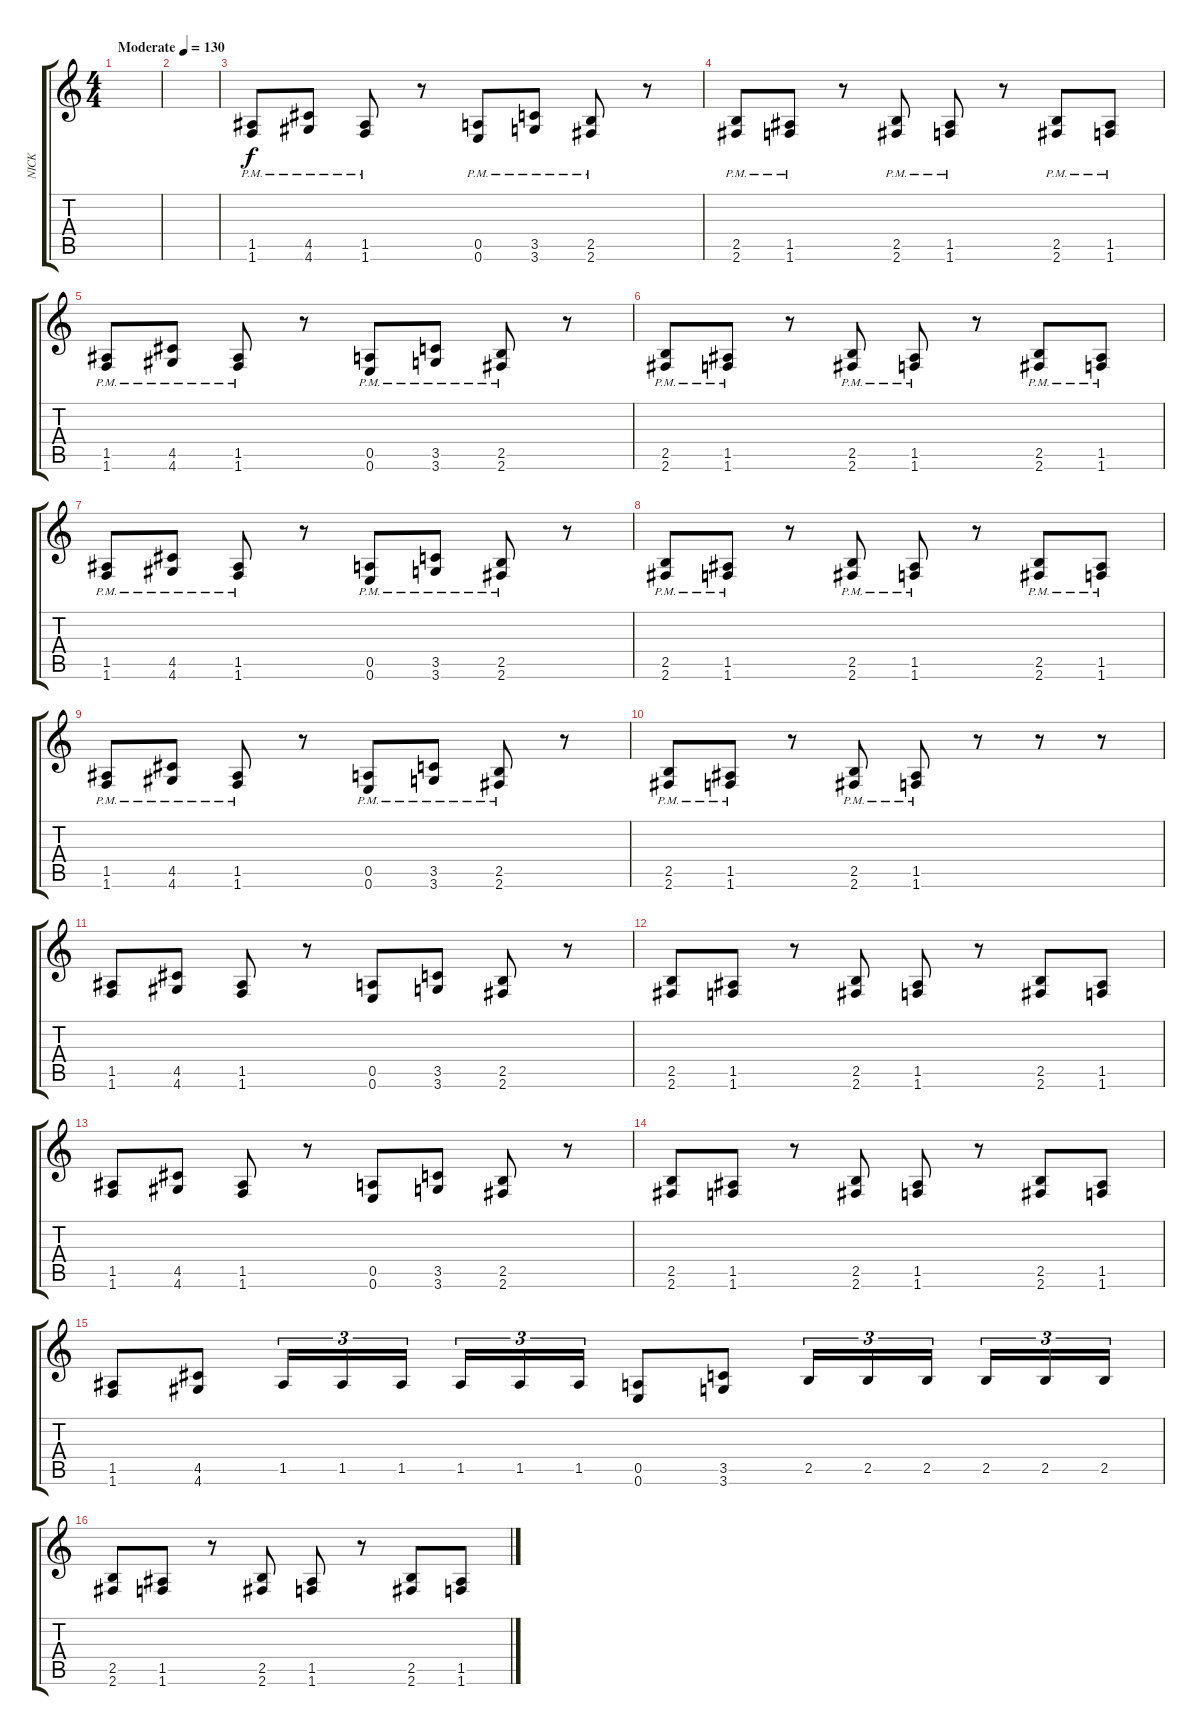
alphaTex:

\track ("NICK " "NICK ") {instrument distortionguitar}
\staff {score tabs}
\tuning (E4 B3 G3 D3 A2 E2) {hide}
\ts (4 4)
\tempo (130 "Moderate")
\clef g2
\ks c
|
|
(1.5{pm} 1.6{pm}).8 (4.5{pm} 4.6{pm}).8 (1.5{pm} 1.6{pm}).8 r.8 (0.5{pm} 0.6{pm}).8 (3.5{pm} 3.6{pm}).8 (2.5{pm} 2.6{pm}).8 r.8 |
(2.5{pm} 2.6{pm}).8 (1.5{pm} 1.6{pm}).8 r.8 (2.5{pm} 2.6{pm}).8 (1.5{pm} 1.6{pm}).8 r.8 (2.5{pm} 2.6{pm}).8 (1.5{pm} 1.6{pm}).8 |
(1.5{pm} 1.6{pm}).8 (4.5{pm} 4.6{pm}).8 (1.5{pm} 1.6{pm}).8 r.8 (0.5{pm} 0.6{pm}).8 (3.5{pm} 3.6{pm}).8 (2.5{pm} 2.6{pm}).8 r.8 |
(2.5{pm} 2.6{pm}).8 (1.5{pm} 1.6{pm}).8 r.8 (2.5{pm} 2.6{pm}).8 (1.5{pm} 1.6{pm}).8 r.8 (2.5{pm} 2.6{pm}).8 (1.5{pm} 1.6{pm}).8 |
(1.5{pm} 1.6{pm}).8 (4.5{pm} 4.6{pm}).8 (1.5{pm} 1.6{pm}).8 r.8 (0.5{pm} 0.6{pm}).8 (3.5{pm} 3.6{pm}).8 (2.5{pm} 2.6{pm}).8 r.8 |
(2.5{pm} 2.6{pm}).8 (1.5{pm} 1.6{pm}).8 r.8 (2.5{pm} 2.6{pm}).8 (1.5{pm} 1.6{pm}).8 r.8 (2.5{pm} 2.6{pm}).8 (1.5{pm} 1.6{pm}).8 |
(1.5{pm} 1.6{pm}).8 (4.5{pm} 4.6{pm}).8 (1.5{pm} 1.6{pm}).8 r.8 (0.5{pm} 0.6{pm}).8 (3.5{pm} 3.6{pm}).8 (2.5{pm} 2.6{pm}).8 r.8 |
(2.5{pm} 2.6{pm}).8 (1.5{pm} 1.6{pm}).8 r.8 (2.5{pm} 2.6{pm}).8 (1.5{pm} 1.6{pm}).8 r.8 r.8 r.8 |
(1.5 1.6).8 (4.5 4.6).8 (1.5 1.6).8 r.8 (0.5 0.6).8 (3.5 3.6).8 (2.5 2.6).8 r.8 |
(2.5 2.6).8 (1.5 1.6).8 r.8 (2.5 2.6).8 (1.5 1.6).8 r.8 (2.5 2.6).8 (1.5 1.6).8 |
(1.5 1.6).8 (4.5 4.6).8 (1.5 1.6).8 r.8 (0.5 0.6).8 (3.5 3.6).8 (2.5 2.6).8 r.8 |
(2.5 2.6).8 (1.5 1.6).8 r.8 (2.5 2.6).8 (1.5 1.6).8 r.8 (2.5 2.6).8 (1.5 1.6).8 |
(1.5 1.6).8 (4.5 4.6).8 1.5.16{tu (3 2)} 1.5.16{tu (3 2)} 1.5.16{tu (3 2) beam splitsecondary} 1.5.16{tu (3 2)} 1.5.16{tu (3 2)} 1.5.16{tu (3 2)} (0.5 0.6).8 (3.5 3.6).8 2.5.16{tu (3 2)} 2.5.16{tu (3 2)} 2.5.16{tu (3 2) beam splitsecondary} 2.5.16{tu (3 2)} 2.5.16{tu (3 2)} 2.5.16{tu (3 2)} |
(2.5 2.6).8 (1.5 1.6).8 r.8 (2.5 2.6).8 (1.5 1.6).8 r.8 (2.5 2.6).8 (1.5 1.6).8
